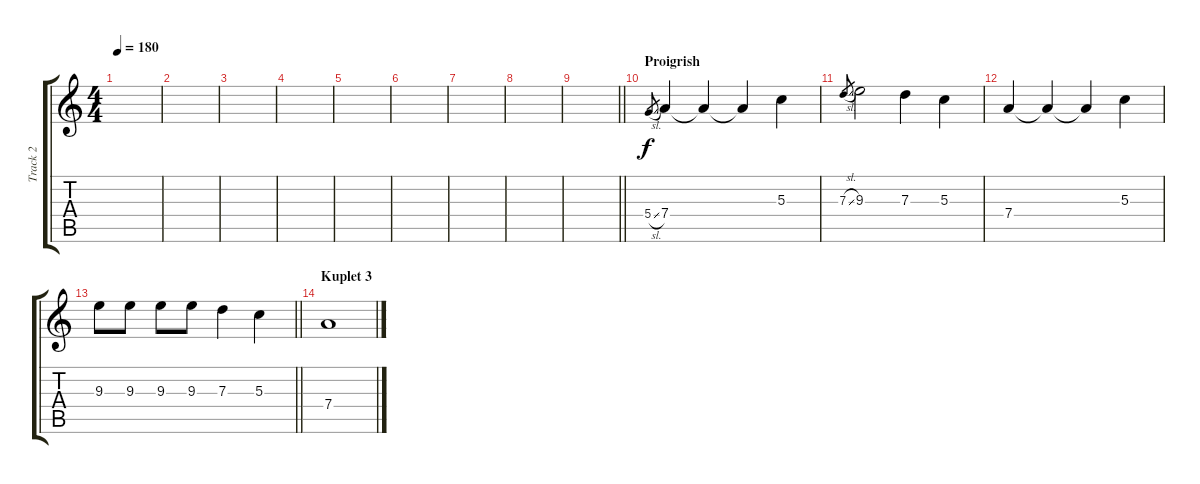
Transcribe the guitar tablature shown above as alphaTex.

\track ("Track 2" "Track 2") {instrument acousticguitarsteel}
\staff {score tabs}
\tuning (E4 B3 G3 D3 A2 E2) {hide}
\ts (4 4)
\tempo 180
\clef g2
\ks c
|
|
|
|
|
|
|
|
\barLineRight lightlight
|
\section ("" "Proigrish")
5.4{sl}.8{gr} 7.4.4 7.4{t}.4 7.4{t}.4 5.3.4 |
7.3{sl}.8{gr} 9.3.2 7.3.4 5.3.4 |
7.4.4 7.4{t}.4 7.4{t}.4 5.3.4 |
\barLineRight lightlight
9.3.8 9.3.8 9.3.8 9.3.8 7.3.4 5.3.4 |
\section ("" "Kuplet 3")
7.4.1
